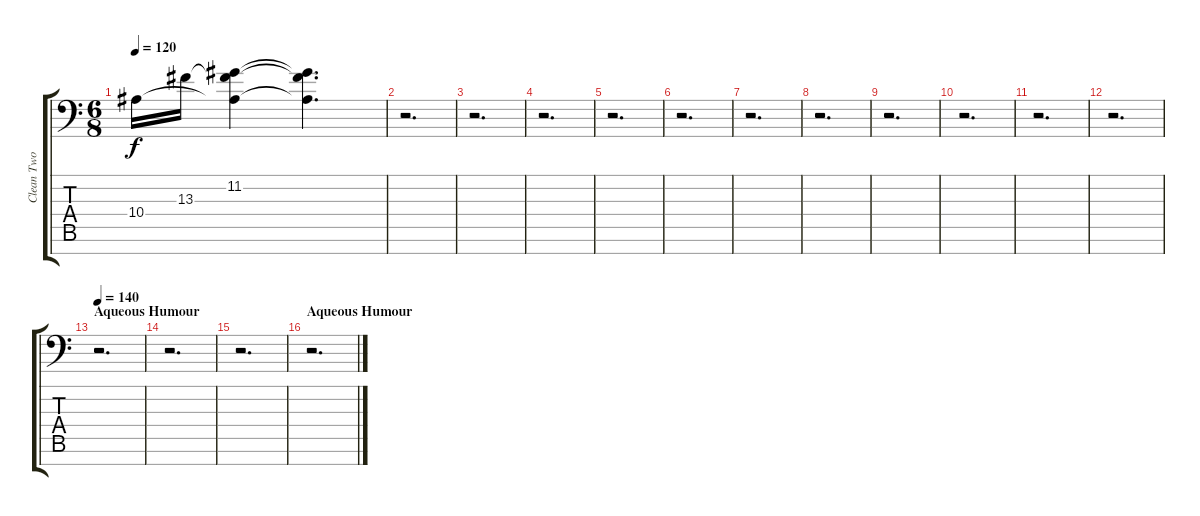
\track ("Clean Two" "Clean Two") {instrument acousticgrandpiano}
\staff {score tabs}
\tuning (D4 A3 F3 C3 G2 D2 A1) {hide}
\ts (6 8)
\tempo 120
\clef f4
\ks c
10.4.16{dy f} 13.3.16 (11.2 13.3{t} 10.4{t}).4 (11.2{t} 13.3{t} 10.4{t}).4{d} |
r.2{d} |
r.2{d} |
r.2{d} |
r.2{d} |
r.2{d} |
r.2{d} |
r.2{d} |
r.2{d} |
r.2{d} |
r.2{d} |
r.2{d} |
\section ("" "Aqueous Humour")
\tempo 140
r.2{d} |
r.2{d} |
r.2{d} |
\section ("" "Aqueous Humour")
r.2{d}
